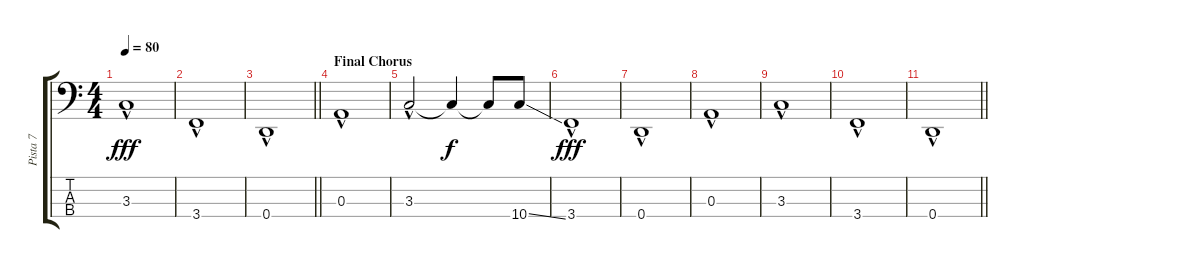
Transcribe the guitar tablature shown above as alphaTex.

\track ("Pista 7" "Pista 7") {instrument electricbassfinger}
\staff {score tabs}
\tuning (G2 D2 A1 D1) {hide}
\ts (4 4)
\tempo 80
\clef f4
\ks c
3.3{hac}.1{dy fff} |
3.4{hac}.1 |
\barLineRight lightlight
0.4{hac}.1 |
\section ("" "Final Chorus")
0.3{hac}.1 |
3.3{hac}.2 3.3{t}.4{dy f} 3.3{t}.8 10.4{ss}.8 |
3.4{hac}.1{dy fff} |
0.4{hac}.1 |
0.3{hac}.1 |
3.3{hac}.1 |
3.4{hac}.1 |
\barLineRight lightlight
0.4{hac}.1
